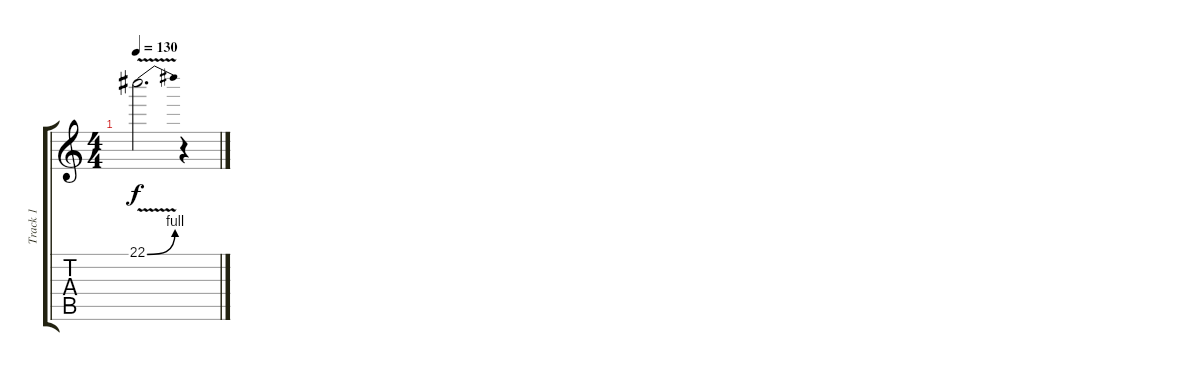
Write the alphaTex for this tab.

\track ("Track 1" "Track 1") {instrument distortionguitar}
\staff {score tabs}
\tuning (Eb4 B3 Gb3 B2 Gb2 B1) {hide}
\ts (4 4)
\tempo 130
\clef g2
\ks c
22.1{be (bend 0 0 60 4) v}.2{d dy f} r.4
